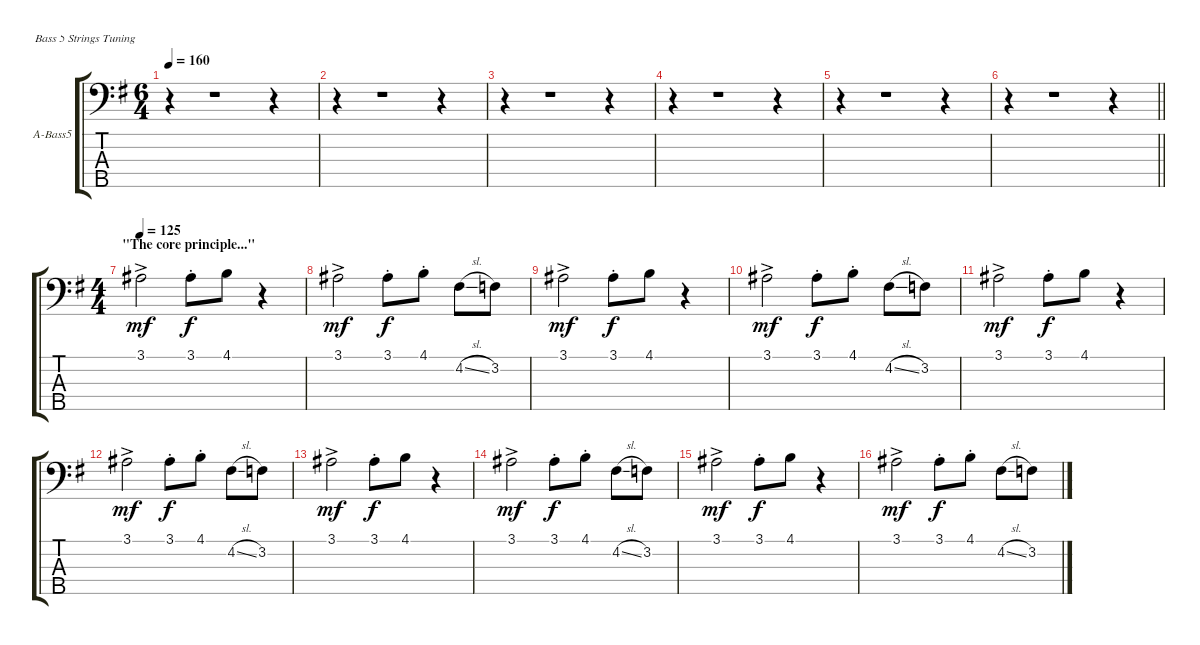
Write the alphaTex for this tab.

\bracketExtendMode groupsimilarinstruments
\firstSystemTrackNameOrientation horizontal
\otherSystemsTrackNameOrientation horizontal
\track ("Keyboard 3 - Brat/Shagrath" "A-Bass5") {instrument stringensemble1}
\staff {score tabs}
\tuning (G2 D2 A1 E1 B0)
\displaytranspose 12
\ts (6 4)
\tempo 160
\clef f4
\ks g
r.4{dy mp} r.1 r.4 |
r.4 r.1 r.4 |
r.4 r.1 r.4 |
r.4 r.1 r.4 |
r.4 r.1 r.4 |
\barLineRight lightlight
r.4 r.1 r.4 |
\ts (4 4)
\section ("" "\"The core principle...\"")
\tempo 125
3.1{ac}.2{dy mf} 3.1{st}.8{dy f} 4.1.8 r.4 |
3.1{ac}.2{dy mf} 3.1{st}.8{dy f} 4.1{st}.8 4.2{sl}.8 3.2.8 |
3.1{ac}.2{dy mf} 3.1{st}.8{dy f} 4.1.8 r.4 |
3.1{ac}.2{dy mf} 3.1{st}.8{dy f} 4.1{st}.8 4.2{sl}.8 3.2.8 |
3.1{ac}.2{dy mf} 3.1{st}.8{dy f} 4.1.8 r.4 |
3.1{ac}.2{dy mf} 3.1{st}.8{dy f} 4.1{st}.8 4.2{sl}.8 3.2.8 |
3.1{ac}.2{dy mf} 3.1{st}.8{dy f} 4.1.8 r.4 |
3.1{ac}.2{dy mf} 3.1{st}.8{dy f} 4.1{st}.8 4.2{sl}.8 3.2.8 |
3.1{ac}.2{dy mf} 3.1{st}.8{dy f} 4.1.8 r.4 |
3.1{ac}.2{dy mf} 3.1{st}.8{dy f} 4.1{st}.8 4.2{sl}.8 3.2.8
